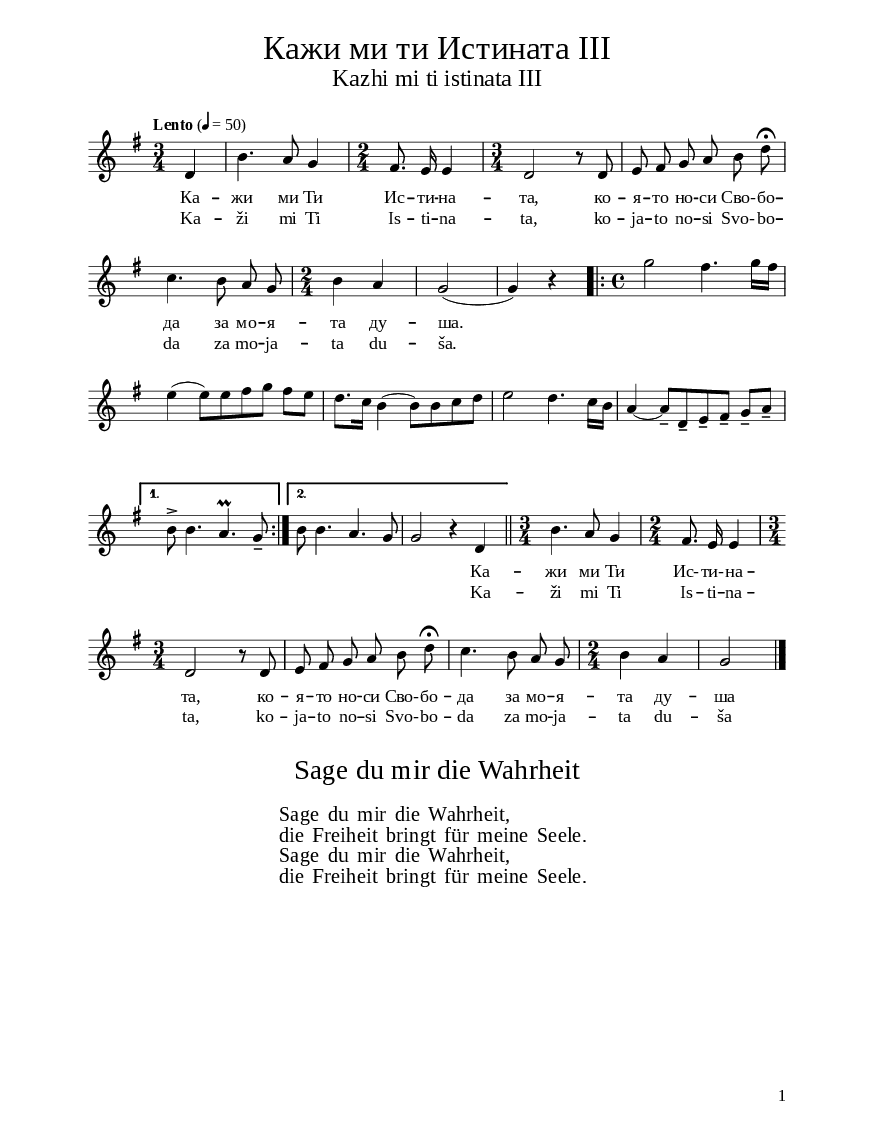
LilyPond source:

\version "2.24.1"

% include paper part and global functions
\include "include/globals.ily"

\bookpart {
  \label #'ref169_1
  \tocItem \markup "Кажи ми ти Истината III – Kaži mi ti Istinata III"
  \include "include/bookpart-paper.ily"
  \score {
    \include "include/score-layout.ily"

    \new Voice \absolute {
      \clef treble
      \key g \major
      \time 3/4
      \tempoFunc "Lento" 4 "50"
      \autoBeamOff
        
      \partial 4
      d'4 | % 2
      b'4.  a'8  g'4 | % 3
      \time 2/4  | % 3
      fis'8.  e'16  e'4 | % 4
      \time 3/4  | % 4
      d'2 r8  d'8 | % 5
      e'8  fis'8  g'8  a'8
      b'8  d''8 ^\fermata \break | % 6
      c''4.  b'8  a'8  g'8 | % 7
      \time 2/4  | % 7
      b'4  a'4 | % 8
      g'2 ( | % 9
      g'4 ) r4
      \repeat volta 2 {
        \time 4/4
        g''2  fis''4.  g''16 [
        fis''16 ] \break | % 11
        e''4 (  e''8 ) [  e''8
        fis''8  g''8 ]  fis''8 [  e''8 ] | % 12
        d''8. [  c''16 ]  b'4 (  b'8
        ) [  b'8  c''8  d''8 ] | % 13
        e''2  d''4.  c''16 [  b'16
        ] | % 14
        a'4 ~  a'8 -- [  d'8 --  e'8 --
        fis'8 -- ]  g'8 -- [  a'8 -- ] \break |
      }

      \alternative {
        {
          b'8 ->  b'4.  a'4.\prall g'8 --
        }
        {
          b'8  b'4.  a'4.  g'8
          g'2 r4  d'4 \bar "||"
        }
      }
      \time 3/4   b'4.  a'8  g'4 | \time 2/4
      fis'8.  e'16  e'4 \break \time 3/4  d'2 r8
      d'8  e'8  fis'8  g'8  a'8
      b'8  d''8 ^\fermata  c''4.  b'8
      a'8  g'8 \time 2/4  b'4  a'4
      g'2 \bar "|."
    }
    \addlyrics {      Ка -- жи ми Ти Ис -- ти -- на -- та,
      ко -- я -- то но -- си "Сво-" -- бо --
      да за мо -- я -- та ду -- ша.

      \skip1 \skip1 \skip1 \skip1 \skip1 \skip1 \skip1 \skip1 \skip1
      \skip1 \skip1 \skip1 \skip1 \skip1 \skip1 \skip1 \skip1 \skip1
      \skip1 \skip1 \skip1


      Ка -- жи ми Ти "Ис-" -- "ти-" --
      на -- та, ко -- я -- то но -- си "Сво-"
      -- бо -- да за мо -- я -- та ду --
      ша}
    \addlyrics {      Ka -- ži mi Ti Is -- ti -- na -- ta,
      ko -- ja -- to no -- si "Svo-" -- bo --
      da za mo -- ja -- ta du -- ša.

      \skip1 \skip1 \skip1 \skip1 \skip1 \skip1 \skip1 \skip1 \skip1
      \skip1 \skip1 \skip1 \skip1 \skip1 \skip1 \skip1 \skip1 \skip1
      \skip1 \skip1 \skip1


      Ka -- ži mi Ti Is -- ti --
      na -- ta, ko -- ja -- to no -- si "Svo-"
      -- bo -- da za mo -- ja -- ta du --
      ša}

    \header {
      title = \titleFunc "Кажи ми ти Истината III" "Kazhi mi ti istinata III"
    }

    \midi{}

  } % score



  % include foreign translation(s) of the song
  \version "2.24.1"

\markup \fill-line { \fontsize #deTitleFontSize "Sage du mir die Wahrheit" }
\markup \null
\markup \null
\markup \fontsize #deCoupletFontSize {
  \hspace #17
  \override #`(baseline-skip . ,deCoupletBaselineSkip)

  \column {

    \line { " " Sage du mir die Wahrheit, }

\line { " " die Freiheit bringt für meine Seele.}

    \line { " " Sage du mir die Wahrheit, }

\line { " " die Freiheit bringt für meine Seele.}

  }
}


} % bookpart

% Più mosso
%
